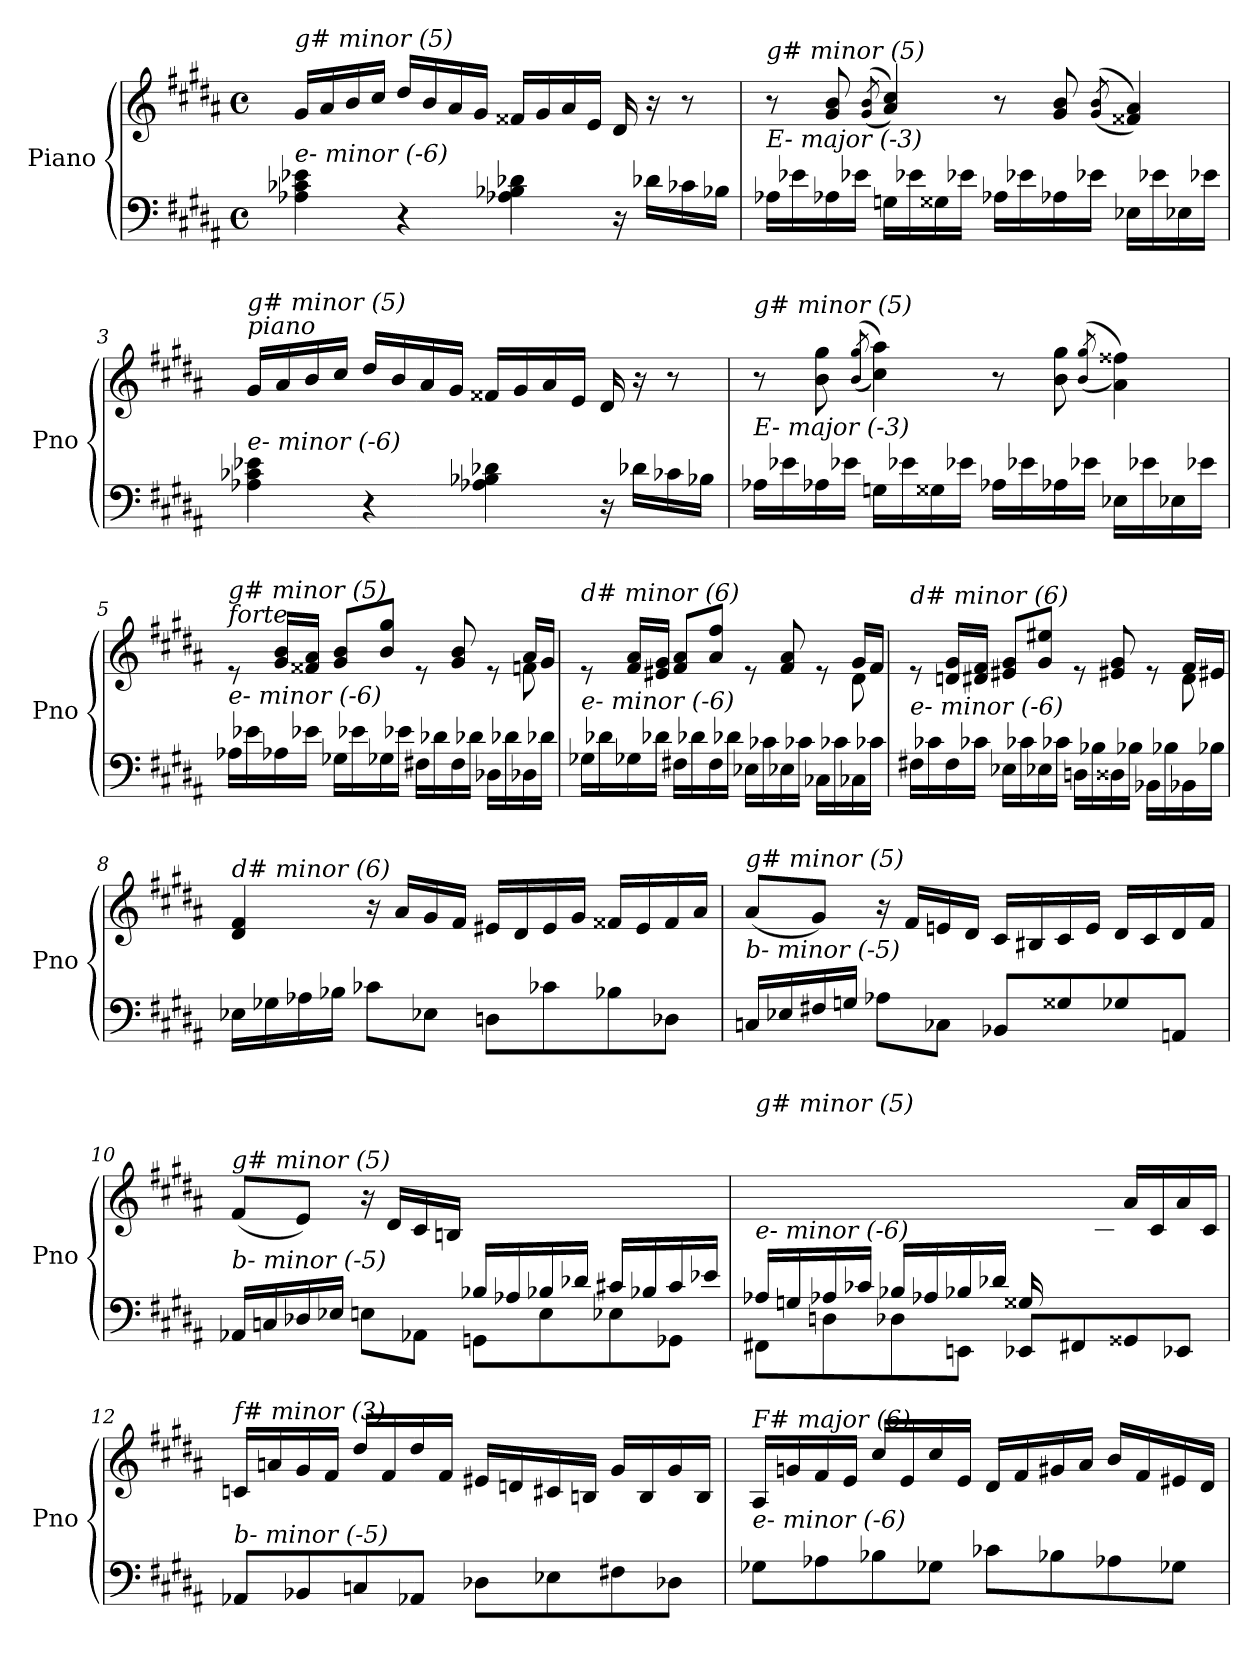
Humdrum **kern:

**kern	**kern
*part1	*part1
*staff2	*staff1
*I"Piano	*
*I'Pno	*
*clefF4	*clefG2
*k[f#c#g#d#a#]	*k[f#c#g#d#a#]
*M4/4	*M4/4
*met(c)	*met(c)
=1	=1
!	!LO:TX:i:t=g# minor (5)
!LO:TX:i:t=e- minor (-6)	!
4A-Xi\ 4c-Xi\ 4e-Xi\	16g#/LL
.	16a#/
.	16b/
.	16cc#/JJ
4r	16dd#/LL
.	16b/
.	16a#/
.	16g#/JJ
4A-Xi\ 4B-Xi\ 4d-Xi\	16f##X/LL
.	16g#/
.	16a#/
.	16e/JJ
16r	16d#/
16d-Xi\LL	16r
16c-Xi\	8r
16B-Xi\JJ	.
=2	=2
!	!LO:TX:i:t=g# minor (5)
!LO:TX:i:t=E- major (-3)	!
16A-Xi\LL	8r
16e-Xi\	.
16A-Xi\	8g#/ 8b/
16e-Xi\JJ	.
.	(>(8qg#/ 8qb/
16Gni\LL	4a#/ 4cc#/))
16e-Xi\	.
16G##i\	.
16e-Xi\JJ	.
16A-Xi\LL	8r
16e-Xi\	.
16A-Xi\	8g#/ 8b/
16e-Xi\JJ	.
.	((>8qg#/ 8qb/
16E-Xi\LL	4f##X/ 4a#/))
16e-Xi\	.
16E-Xi\	.
16e-Xi\JJ	.
=3	=3
!	!LO:TX:a:i:t=piano
!	!LO:TX:i:t=g# minor (5)
!LO:TX:i:t=e- minor (-6)	!
4A-Xi\ 4c-Xi\ 4e-Xi\	16g#/LL
.	16a#/
.	16b/
.	16cc#/JJ
4r	16dd#/LL
.	16b/
.	16a#/
.	16g#/JJ
4A-Xi\ 4B-Xi\ 4d-Xi\	16f##X/LL
.	16g#/
.	16a#/
.	16e/JJ
16r	16d#/
16d-Xi\LL	16r
16c-Xi\	8r
16B-Xi\JJ	.
!!LO:LB:g=z
=4	=4
!	!LO:TX:i:t=g# minor (5)
!LO:TX:i:t=E- major (-3)	!
16A-Xi\LL	8r
16e-Xi\	.
16A-Xi\	8b\ 8gg#\
16e-Xi\JJ	.
.	((>8qb/ 8qgg#/
16Gni\LL	4cc#\ 4aa#\))
16e-Xi\	.
16G##i\	.
16e-Xi\JJ	.
16A-Xi\LL	8r
16e-Xi\	.
16A-Xi\	8b\ 8gg#\
16e-Xi\JJ	.
.	((>8qb/ 8qgg#/
16E-Xi\LL	4a#\ 4ff##X\))
16e-Xi\	.
16E-Xi\	.
16e-Xi\JJ	.
=5	=5
*^	*^
!	!	!LO:TX:a:i:t=forte	!
!	!	!LO:TX:i:t=g# minor (5)	!
!LO:TX:i:t=e- minor (-6)	!	!	!
2..ryy	16A-Xi\LL	8re	2..ryy
.	16e-Xi\	.	.
.	16A-Xi\	16g#/ 16b/LL	.
.	16e-Xi\JJ	16f##X/ 16a#/JJ	.
.	16G-Xi\LL	8g#/ 8b/L	.
.	16e-Xi\	.	.
.	16G-Xi\	8b/ 8gg#/J	.
.	16e-Xi\JJ	.	.
.	16F#Xi\LL	8re	.
.	16d-Xi\	.	.
.	16F#i\	8g#/ 8b/	.
.	16d-Xi\JJ	.	.
.	16D-Xi\LL	8re	.
.	16d-Xi\	.	.
8ryy	16D-Xi\	16a#/LL	8fni\
.	16d-Xi\JJ	16g#/JJ	.
=6	=6	=6	=6
!	!	!LO:TX:i:t=d# minor (6)	!
!LO:TX:i:t=e- minor (-6)	!	!	!
2..ryy	16G-Xi\LL	8re	2..ryy
.	16d-Xi\	.	.
.	16G-Xi\	16f#/ 16a#/LL	.
.	16d-Xi\JJ	16e#X/ 16g#/JJ	.
.	16F#Xi\LL	8f#/ 8a#/L	.
.	16d-Xi\	.	.
.	16F#i\	8a#/ 8ff#/J	.
.	16d-Xi\JJ	.	.
.	16E-Xi\LL	8re	.
.	16c-Xi\	.	.
.	16E-Xi\	8f#/ 8a#/	.
.	16c-Xi\JJ	.	.
.	16C-Xi\LL	8re	.
.	16c-Xi\	.	.
8ryy	16C-Xi\	16g#/LL	8d#\
.	16c-Xi\JJ	16f#/JJ	.
!!LO:LB:g=z	!!
=7	=7	=7	=7
!	!	!LO:TX:i:t=d# minor (6)	!
!LO:TX:i:t=e- minor (-6)	!	!	!
2..ryy	16F#Xi\LL	8re	2..ryy
.	16c-Xi\	.	.
.	16F#i\	16dni/ 16g#/LL	.
.	16c-Xi\JJ	16d#/ 16f#/JJ	.
.	16E-Xi\LL	8e#X/ 8g#/L	.
.	16c-Xi\	.	.
.	16E-Xi\	8g#/ 8ee#X/J	.
.	16c-Xi\JJ	.	.
.	16Dni\LL	8re	.
.	16B-Xi\	.	.
.	16D##i\	8e#X/ 8g#/	.
.	16B-Xi\JJ	.	.
.	16BB-Xi\LL	8re	.
.	16B-Xi\	.	.
8ryy	16BB-Xi\	16f#/LL	8d#\
.	16B-Xi\JJ	16e#X/JJ	.
*	*	*v	*v
=8	=8	=8
!	!	!LO:TX:i:t=d# minor (6)
!LO:TX:i:t=e- minor (-6)	!	!
*v	*v	*
16E-Xi\LL	4d#/ 4f#/
16G-Xi\	.
16A-Xi\	.
16B-Xi\JJ	.
8c-Xi\L	16r
.	16a#/LL
8E-Xi\J	16g#/
.	16f#/JJ
8Dni\L	16e#X/LL
.	16d#/
8c-Xi\	16e#/
.	16g#/JJ
8B-Xi\	16f##X/LL
.	16e#/
8D-Xi\J	16f##/
.	16a#/JJ
=9	=9
!	!LO:TX:i:t=g# minor (5)
!LO:TX:i:t=b- minor (-5)	!
16Cni/LL	(8a#/L
16E-Xi/	.
16F#Xi/	8g#/J)
16Gni/JJ	.
8A-Xi\L	16r
.	16f#/LL
8C-Xi\J	16en/
.	16d#/JJ
8BB-Xi/L	16c#/LL
.	16B#Xj/
8G##Xi/	16c#/
.	16e/JJ
8G-Xi/	16d#/LL
.	16c#/
8AAn/J	16d#/
.	16f#/JJ
!!LO:LB:g=z
=10	=10
*^	*
!	!	!LO:TX:i:t=g# minor (5)
!LO:TX:i:t=b- minor (-5)	!	!
2ryy	16AA-Xi/LL	(8f#/L
.	16Cni/	.
.	16D-Xi/	8e/J)
.	16E-Xi/JJ	.
.	8E\L	16r
.	.	16d#/LL
.	8AA-Xi\J	16c#/
.	.	16Bn/JJ
16B-Xi/LL	8GGni\L	2ryy
16A-Xi/	.	.
16B-Xi/	8E\	.
16d-Xi/JJ	.	.
16c#Xi/LL	8E-Xi\	.
16B-Xi/	.	.
16c#i/	8GG-Xi\J	.
16e-Xi/JJ	.	.
=11	=11	=11
!	!	!LO:TX:i:t=g# minor (5)
!LO:TX:i:t=e- minor (-6)	!	!
16A-Xi/LL	8FF#Xi\L	2ryy
16Gni/	.	.
16A-Xi/	8Dn\	.
16c-Xi/JJ	.	.
16B-Xi/LL	8D-Xi\	.
16A-Xi/	.	.
16B-Xi/	8EEn\J	.
16d-Xi/JJ	.	.
16G##Xi/LL	8EE-Xi/L	16ryy
4..ryy	.	16e/
.	8FF#Xi/	16d#/
.	.	16c#/JJ
.	8GG##Xi/	16a#/LL
.	.	16c#/
.	8EE-Xi/J	16a#/
.	.	16c#/JJ
*v	*v	*
=12	=12
!	!LO:TX:i:t=f# minor (3)
!LO:TX:i:t=b- minor (-5)	!
8AA-Xi/L	16cni/LL
.	16an/
8BB-Xi/	16g#/
.	16f#/JJ
8Cni/	16dd#/LL
.	16f#/
8AA-Xi/J	16dd#/
.	16f#/JJ
8D-Xi\L	16e#X/LL
.	16dn/
8E-Xi\	16c#/
.	16Bn/JJ
8F#Xi\	16g#/LL
.	16B/
8D-Xi\J	16g#/
.	16B/JJ
!!LO:LB:g=z
=13	=13
!	!LO:TX:i:t=F# major (6)
!LO:TX:i:t=e- minor (-6)	!
8G-Xi\L	16A#/LL
.	16gn/
8A-Xi\	16f#/
.	16e/JJ
8B-Xi\	16cc#/LL
.	16e/
8G-Xi\J	16cc#/
.	16e/JJ
8c-Xi\L	16d#/LL
.	16f#/
8B-Xi\	16g#X/
.	16a#/JJ
8A-Xi\	16b/LL
.	16f#/
8G-Xi\J	16e#X/
.	16d#/JJ
=	=
*-	*-
